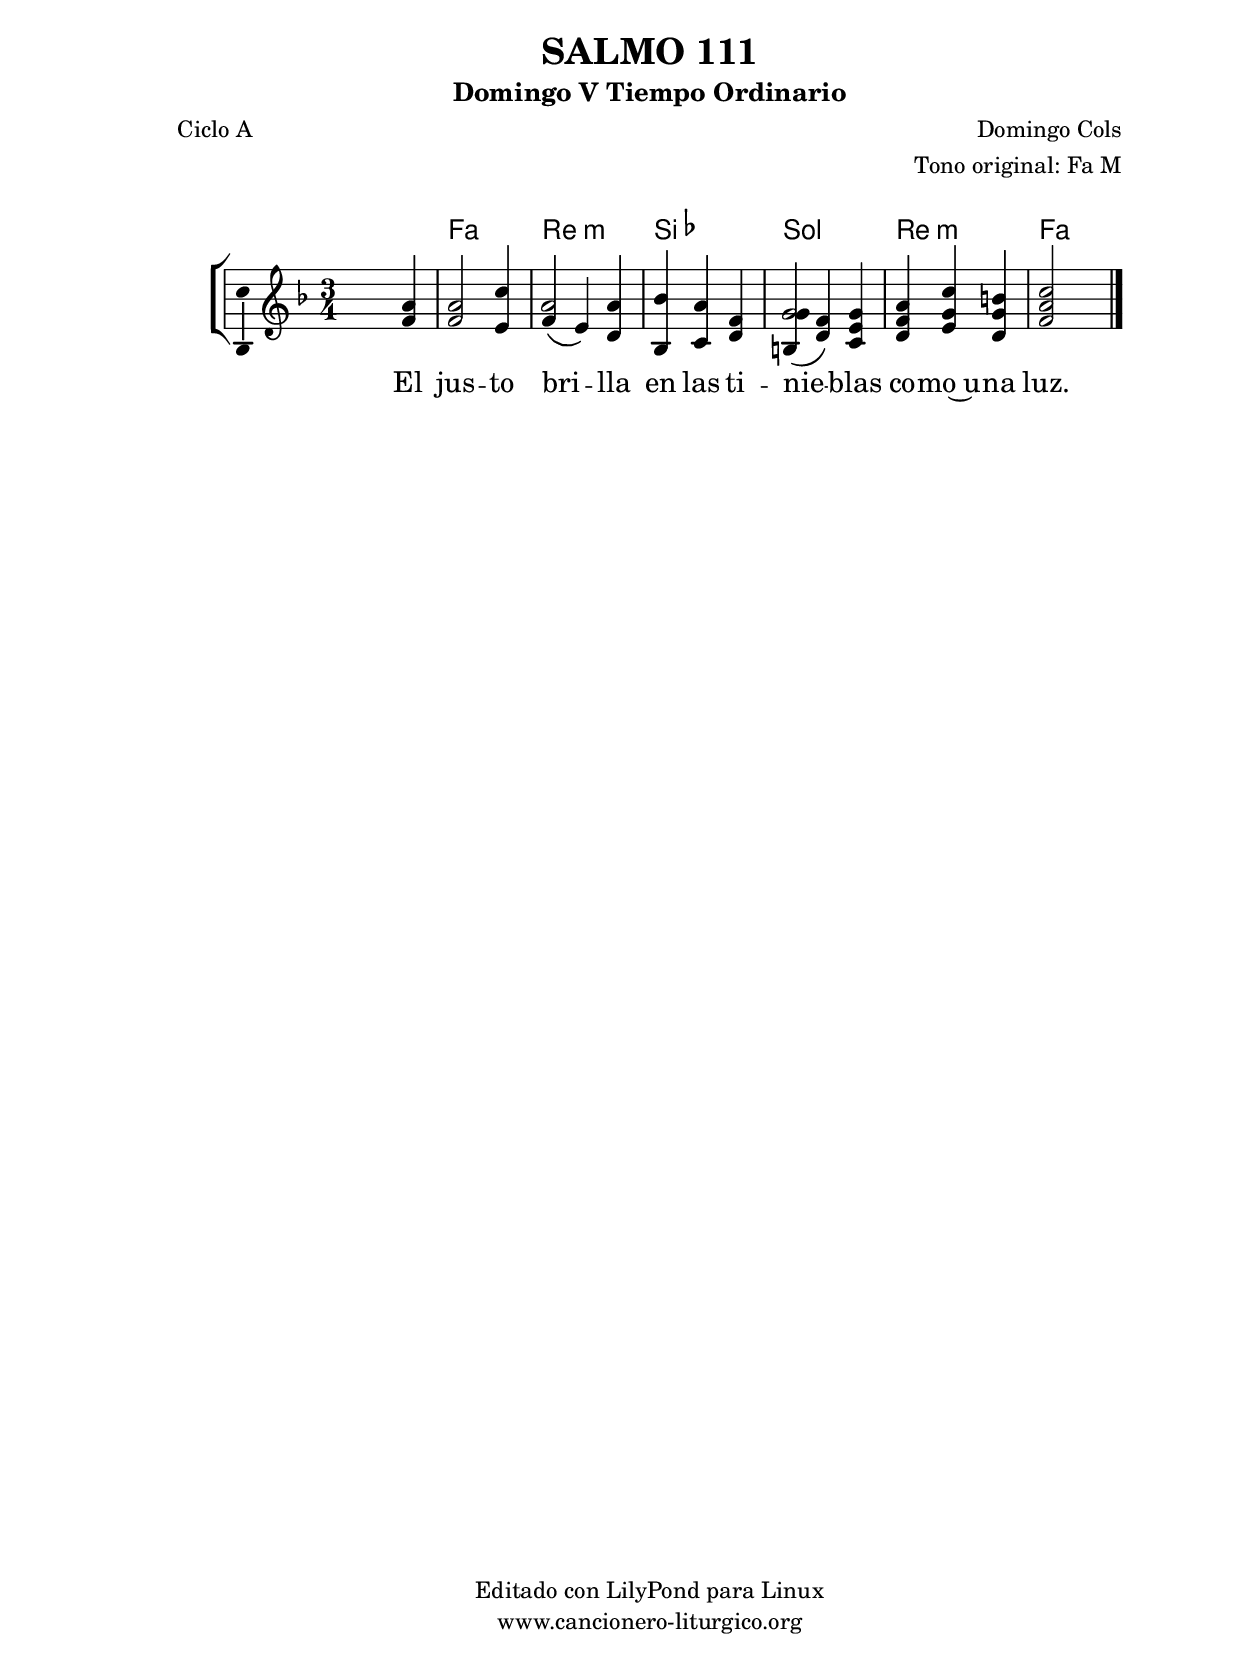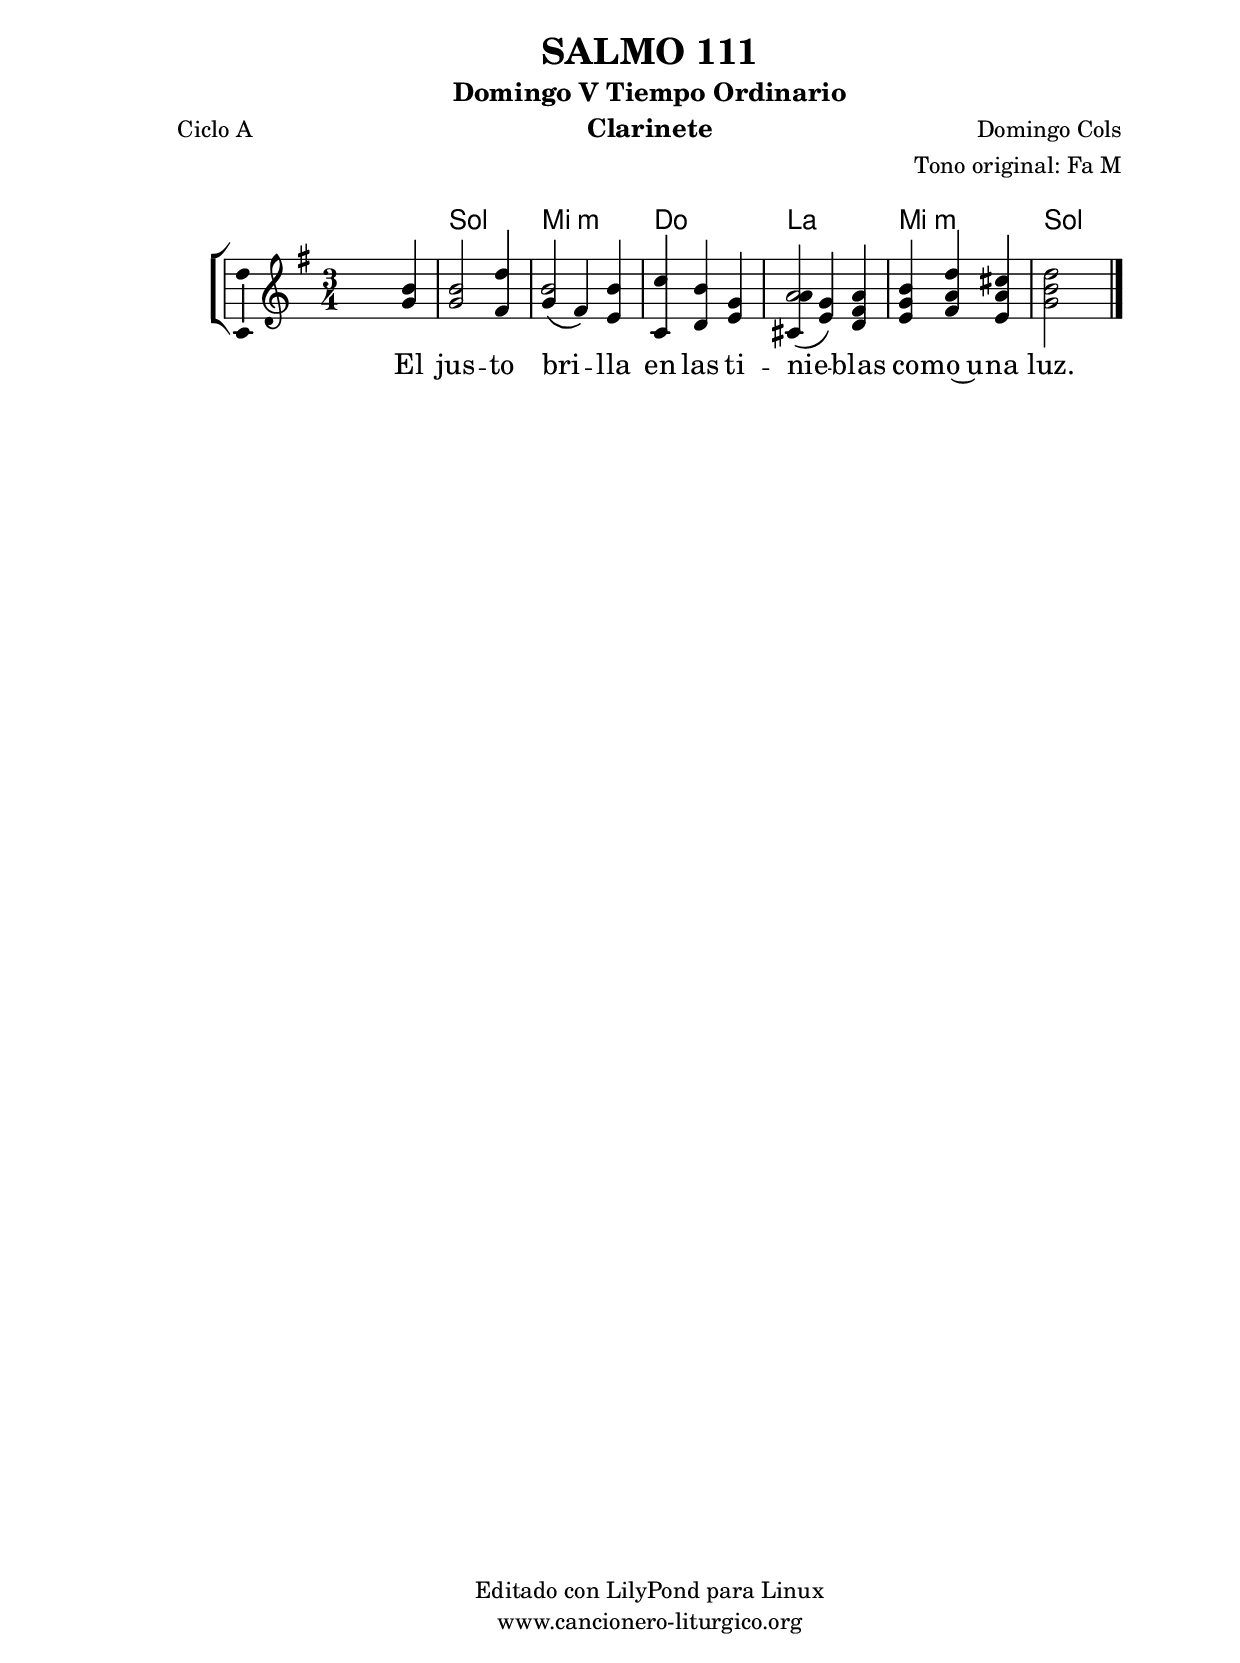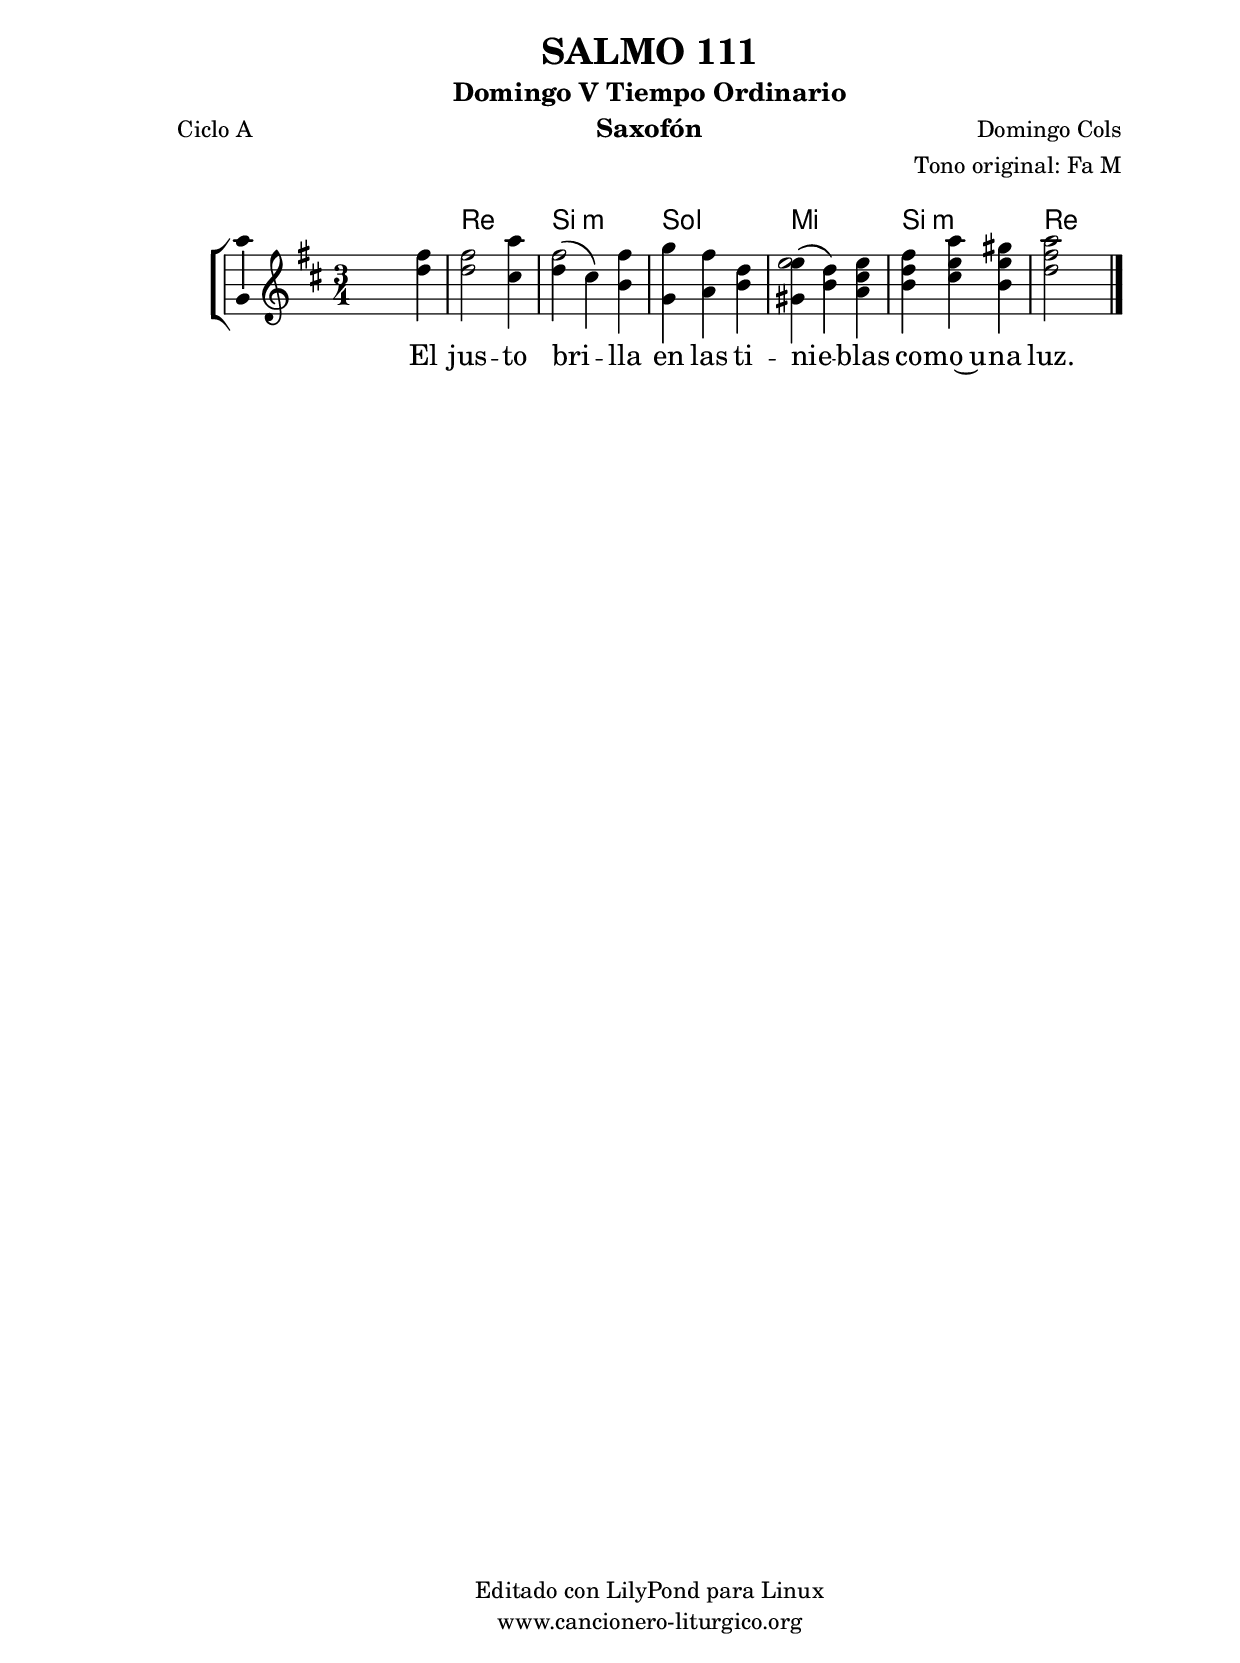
%
%para convertir .midi en .wav:
%timidity filename.midi -Ow -o finename.wav
%
%
%Para convertir de .wav a .mp3:
%lame -h -m j filename.wav
%
%
%para escuchar el midi:
%timidity nombrefichero.midi
%


%versión de lilypond para la que se ha escrito esta partitura:
\version "2.16.0"

	%Tamaño papel
	#(set-default-paper-size "a4")
	%Tamaño partitura
	#(set-global-staff-size 20)
	%No responde al pulsar sobre una nota
	#(ly:set-option 'point-and-click #f)

%parámetros del encabezamiento:
\header {
	title = "SALMO 111"
	subtitle = "Domingo V Tiempo Ordinario"
	composer = "Domingo Cols"
	poet = "Ciclo A"
	meter = ""
	arranger = "Tono original: Fa M"
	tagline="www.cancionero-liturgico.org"
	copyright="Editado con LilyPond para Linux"
	tiempo = "Ordinario"
	usos = "Salmo"
	letra = "El justo brilla en las tinieblas como una luz."
	}

%parámetros asociados al papel:
\paper  {
	oddHeaderMarkup = \markup {\fill-line { \on-the-fly #not-first-page \fromproperty #'header:title \on-the-fly #not-first-page \fromproperty #'header:composer }}
	evenHeaderMarkup = \markup {\fill-line { \fromproperty #'header:composer \fromproperty #'header:title }}
	#(set-paper-size "a4")
	print-page-number = ##f
	first-page-number = 1
	print-first-page-number = ##f
%	head-separation = 3.0 \cm
	top-margin = 2.0 \cm
	bottom-margin = 0.5\cm
%%%	bottom-margin = -1.0\cm
	left-margin = 3.0 \cm
	line-width = 16.0 \cm 
	indent = 8\mm
	interscoreline = 2.\mm
	between-system-space = 15\mm
%	para que las partituras no llenen la hoja:
	ragged-bottom = ##t
%	idem para la última hoja:
	ragged-last-bottom = ##f
%	para que las partituras llenen el ancho del papel:
	ragged-last = ##f
	after-title-space = 2.5 \cm
%page-count=1
%system-count=8

	%Flexible Vertical Spacing
%	markup-markup-spacing =
%	#'((basic-distance . 15) (minimum-distance . 15) (padding . 3))
	markup-system-spacing =
	#'((basic-distance . 15) (minimum-distance . 15) (padding . 3))
	system-system-spacing =
	#'((basic-distance . 15) (minimum-distance . 15) (padding . 3))
	score-system-spacing =
	#'((basic-distance . 15) (minimum-distance . 15) (padding . 5))
%	top-system-spacing = % header
%	#'((basic-distance . 8) (minimum-distance . 0) (padding . 3))
%	top-markup-spacing =
%	#'((basic-distance . 20) (minimum-distance . 20) (padding . 3))
	last-bottom-spacing = % footer
	#'((basic-distance . 5) (minimum-distance . 5) (padding . 3))
%	score-markup-spacing =
%	#'((basic-distance . 16) (minimum-distance . 13) (padding . 3))

	}


%parámetros que afectan a toda la partitura:
global =  {
	%clave de sol (G):
	\clef G
	%armadura:
%%%	\transpose c d
	\key f \major
	\tempo 4=100
	\set Score.tempoHideNote = ##t
	}


acordes = {
	\italianChords
	\chordmode {
%%%	\transpose c d
{

s2.
f2. d:m bes g d:m f

	}
	}
}


melodia = 
{
%%%	\transpose c d
	\relative c''{
	\time 3/4

<<
{
s2 a4
a2 c4
a2 a4
bes4 a f
g2 g4
a4 c b
c2 s4
}
{
s2 f,4
f2 e4
f4\(e\) d
bes4 c d
<<
{
g\(f\) e
f4 g g
a2 s4
}
{
b,4\(d\) c
d4 e d
f2 s4
}
>>
}
>>

	\bar "|."
	}
	}


texto = \lyricmode {
El jus -- to bri -- _ lla en las ti -- nie -- _ blas co -- mo~u -- na luz.
	}


acordesStaff = \context ChordNames = acordesStaff <<
	\set chordChanges = ##t
	\acordes
	>>


vozStaff = \context Voice = vozStaff
\with {\consists "Ambitus_engraver"}
<<
%	\set Staff.instrumentName = ""
%	\set Staff.shortInstrumentName = ""
%	\set Staff.midiInstrument = #"clarinet"
%	\set Staff.midiInstrument = #"cello"
%	\set Staff.midiInstrument = #"flute"
	\set Staff.midiInstrument = #"electric guitar (jazz)"
%	\set Staff.midiInstrument = #"english horn"
%	\set Staff.midiInstrument = #"violin"
%	\set Staff.midiInstrument = #"glockenspiel"
	\set Staff.midiMinimumVolume = #0.7
	\set Staff.midiMaximumVolume = #0.9
	\global
	\melodia
	>>


textoStaff = \context Lyrics = textoStaff <<
	\lyricsto vozStaff \texto
	>>

\book {
	\score {
		\context ChoirStaff {
			\override StaffGroup.SystemStartBracket #'collapse-height = #1
			\override Score.SystemStartBar #'collapse-height = #1
			<<
			\acordesStaff
			\vozStaff
			\textoStaff
			>>
			}
		\layout {
	    		\context {
				\Lyrics
				\override LyricText #'font-size = #2
				}
	   		 \context {
				\Score
				%fontSize = #3
				\override StaffSymbol #'staff-space = #(magstep +3)
				%\override Beam #'thickness = #0.55
				%\override SpacingSpanner #'spacing-increment = #1.0
				%\override Slur #'height-limit = #1.5
				}
			}
		}
	\score {
		\unfoldRepeats
		\context ChoirStaff {
			<<
			\acordesStaff
			\vozStaff
			>>
			}
		\midi {
	  		\context {
	  			\Score
				tempoWholesPerMinute = #(ly:make-moment 70 4)
				}
			}
		}
	}

%Partitura para clarinete
#(define output-suffix "C")
\book {
	\header{
		instrument = "Clarinete"
		}
	\score {
		\context ChoirStaff {
			\override StaffGroup.SystemStartBracket #'collapse-height = #1
			\override Score.SystemStartBar #'collapse-height = #1
\transpose c d
			<<
			\acordesStaff
			\vozStaff
			\textoStaff
			>>
			}
		\layout {
	    		\context {
				\Lyrics
				\override LyricText #'font-size = #2
				}
	   		 \context {
				\Score
				\override StaffSymbol #'staff-space = #(magstep +3)
				}
			}
		}
	}

%Partitura para saxofón
#(define output-suffix "S")
\book {
	\header{
		instrument = "Saxofón"
		}
	\score {
		\context ChoirStaff {
			\override StaffGroup.SystemStartBracket #'collapse-height = #1
			\override Score.SystemStartBar #'collapse-height = #1
\transpose c a
			<<
			\acordesStaff
			\vozStaff
			\textoStaff
			>>
			}
		\layout {
	    		\context {
				\Lyrics
				\override LyricText #'font-size = #2
				}
	   		 \context {
				\Score
				\override StaffSymbol #'staff-space = #(magstep +3)
				}
			}
		}
	}

